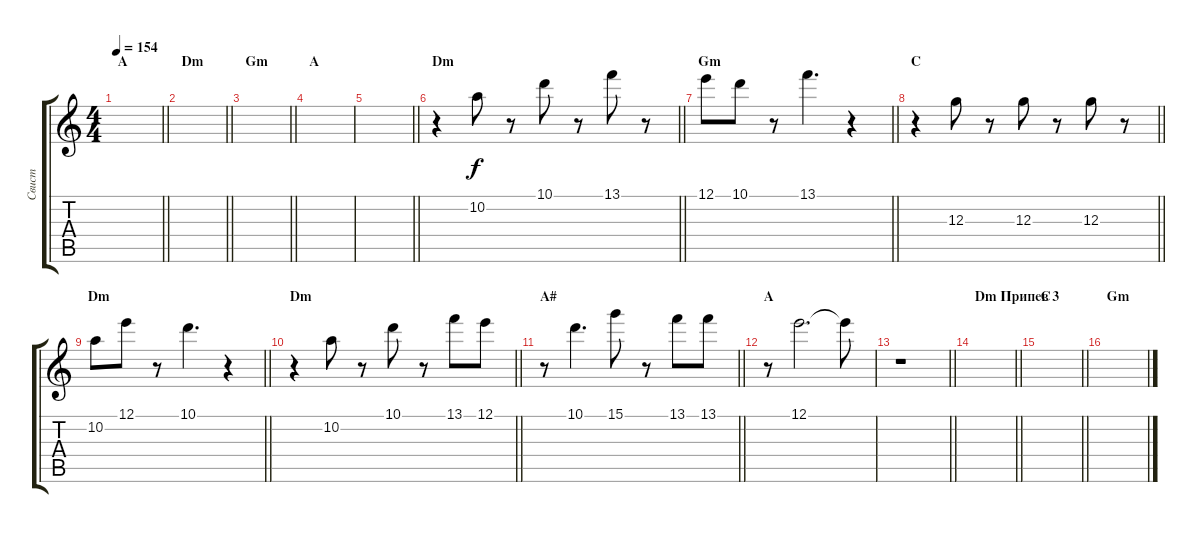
\track ("Свист" "Свист") {instrument synthvoice}
\staff {score tabs}
\tuning (E5 B4 G4 D4 A3 E3) {hide}
\ts (4 4)
\section ("" "A")
\tempo 154
\clef g2
\barLineRight lightlight
\ks c
|
\section ("" "Dm")
\barLineRight lightlight
|
\section ("" "Gm")
\barLineRight lightlight
|
\section ("" "A")
|
\barLineRight lightlight
|
\section ("" "Dm")
\barLineRight lightlight
r.4 10.2.8 r.8 10.1.8 r.8 13.1.8 r.8 |
\section ("" "Gm")
\barLineRight lightlight
12.1.8 10.1.8 r.8 13.1.4{d} r.4 |
\section ("" "C")
\barLineRight lightlight
r.4 12.3.8 r.8 12.3.8 r.8 12.3.8 r.8 |
\section ("" "Dm")
\barLineRight lightlight
10.2.8 12.1.8 r.8 10.1.4{d} r.4 |
\section ("" "Dm")
\barLineRight lightlight
r.4 10.2.8 r.8 10.1.8 r.8 13.1.8 12.1.8 |
\section ("" "A#")
\barLineRight lightlight
r.8 10.1.4{d} 15.1.8 r.8 13.1.8 13.1.8 |
\section ("" "A")
r.8 12.1.2{d} 12.1{t}.8 |
\barLineRight lightlight
r.1 |
\section ("" "Dm Припев 3")
\barLineRight lightlight
|
\section ("" "C")
\barLineRight lightlight
|
\section ("" "Gm")
